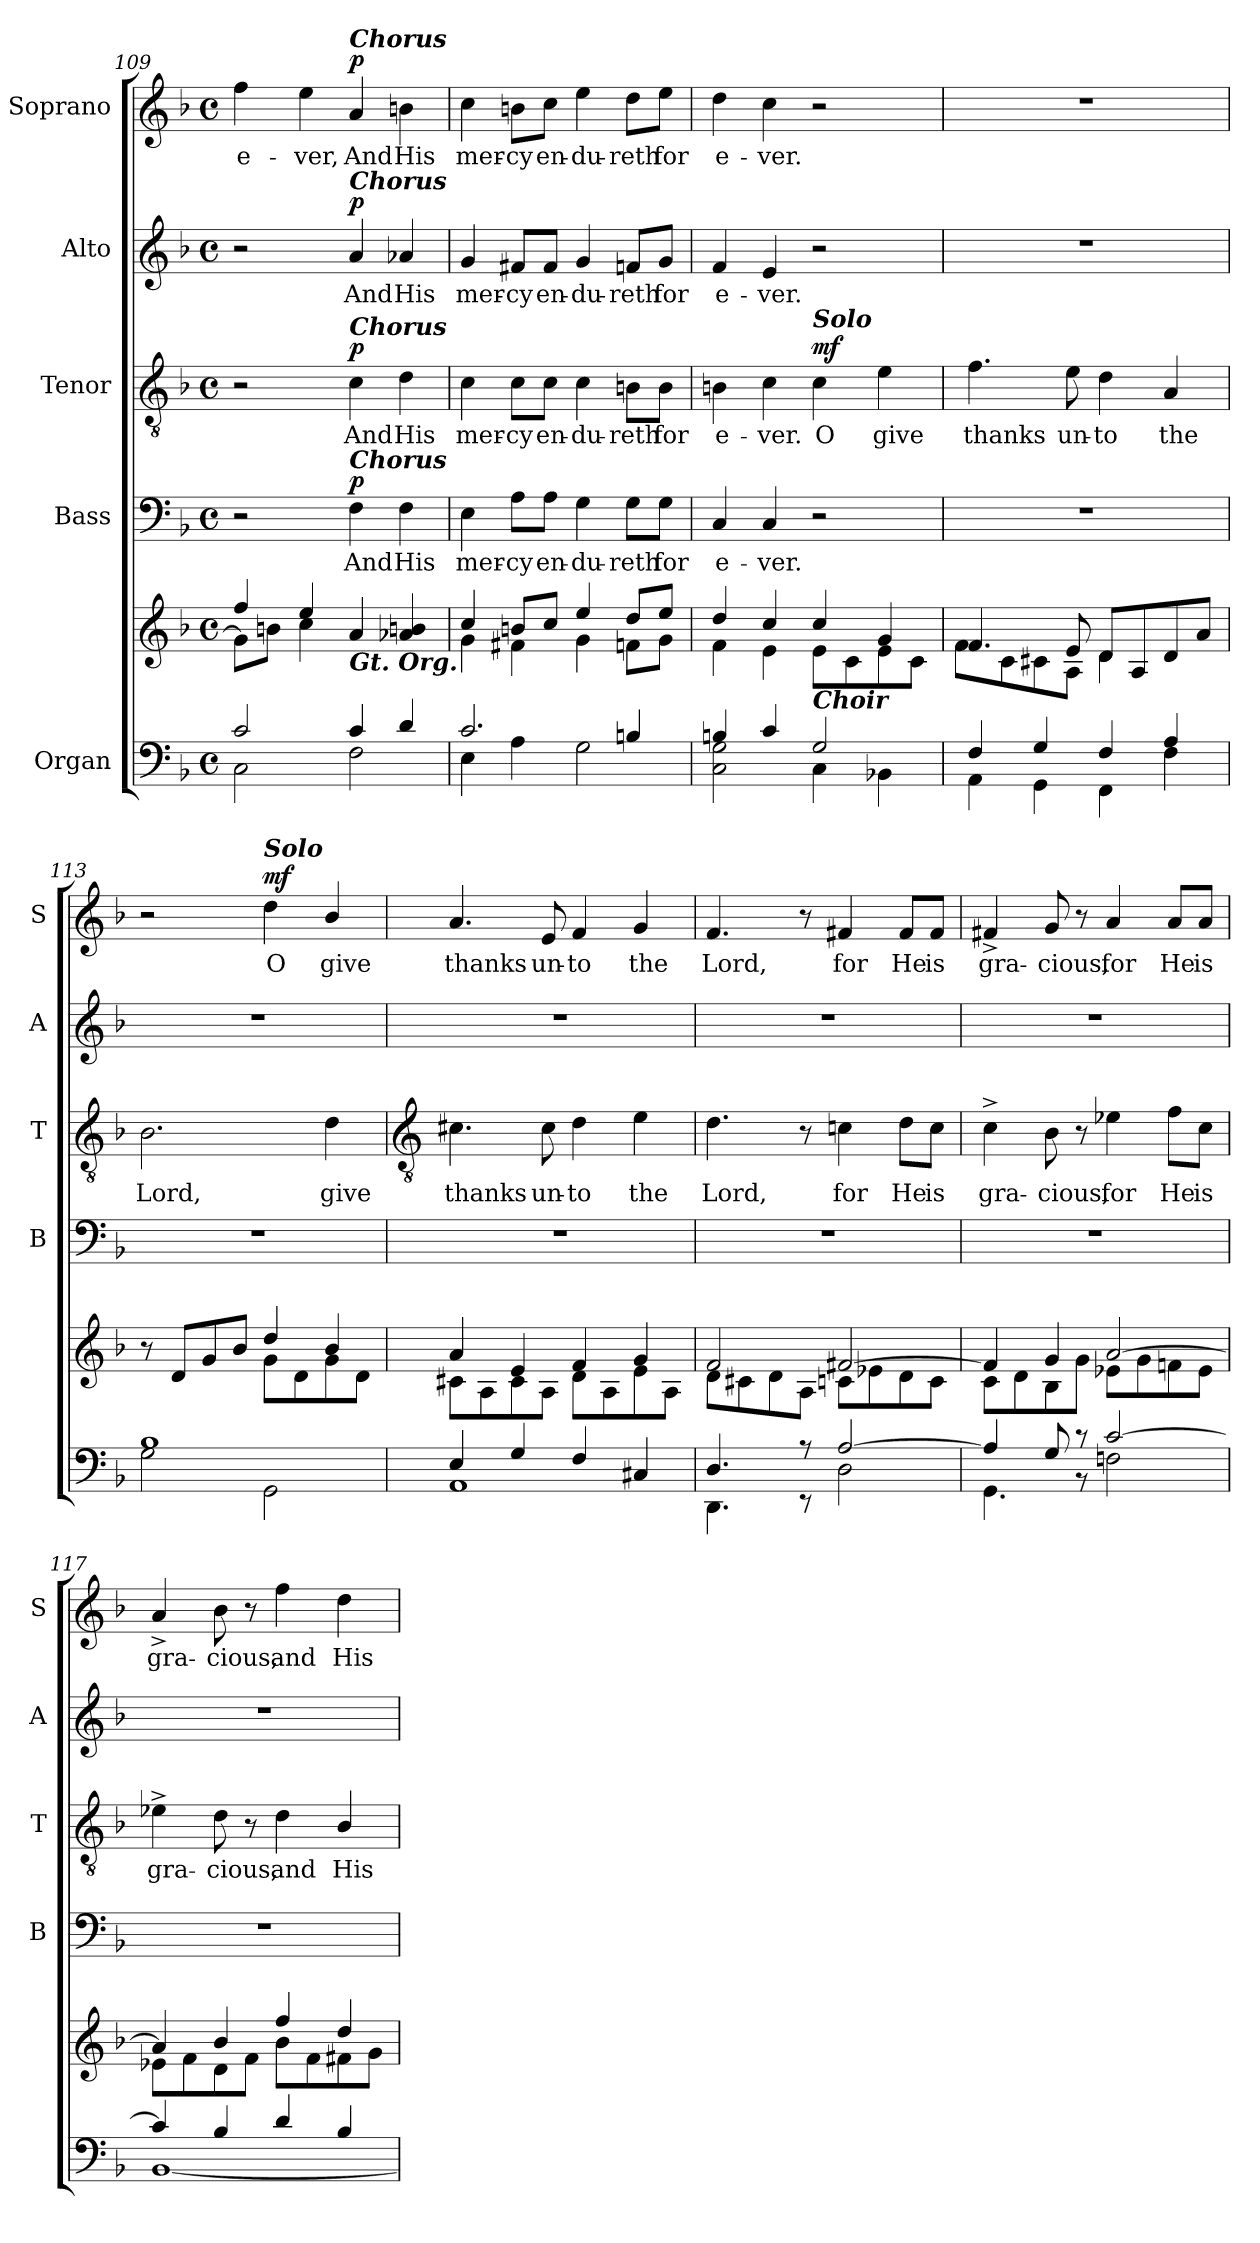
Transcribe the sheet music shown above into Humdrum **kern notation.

**kern	**kern	**kern	**text	**dynam	**kern	**text	**dynam	**kern	**text	**dynam	**kern	**text	**dynam
*part5	*part5	*part4	*part4	*part4	*part3	*part3	*part3	*part2	*part2	*part2	*part1	*part1	*part1
*staff6	*staff5	*staff4	*staff4	*staff4	*staff3	*staff3	*staff3	*staff2	*staff2	*staff2	*staff1	*staff1	*staff1
*I"Organ	*	*I"Bass	*	*	*I"Tenor	*	*	*I"Alto	*	*	*I"Soprano	*	*
*	*	*I'B	*	*	*I'T	*	*	*I'A	*	*	*I'S	*	*
!!LO:LB:g=z
*clefF4	*clefG2	*clefF4	*	*	*clefGv2	*	*	*clefG2	*	*	*clefG2	*	*
*k[b-]	*k[b-]	*k[b-]	*	*	*k[b-]	*	*	*k[b-]	*	*	*k[b-]	*	*
*F:	*F:	*F:	*	*	*F:	*	*	*F:	*	*	*F:	*	*
*M4/4	*M4/4	*M4/4	*	*	*M4/4	*	*	*M4/4	*	*	*M4/4	*	*
*met(c)	*met(c)	*met(c)	*	*	*met(c)	*	*	*met(c)	*	*	*met(c)	*	*
=109	=109	=109	=109	=109	=109	=109	=109	=109	=109	=109	=109	=109	=109
*^	*^	*	*	*	*	*	*	*	*	*	*	*	*
!	!	!	!	!	!	!	!	!	!	!	!	!	!	!LO:LY:b	!
2c/	2C\	4ff/	8g\L]	2r	.	.	2r	.	.	2r	.	.	4ff	e-	.
.	.	.	8bn\J	.	.	.	.	.	.	.	.	.	.	.	.
!	!	!	!	!	!	!	!	!	!	!	!	!	!	!LO:LY:b	!
.	.	4ee/	4cc\	.	.	.	.	.	.	.	.	.	4ee	-ver,	.
!	!	!	!	!	!	!	!	!	!	!	!	!	!LO:TX:a:Bi:t=Chorus	!	!
!	!	!	!	!	!	!	!	!	!	!LO:TX:a:Bi:t=Chorus	!	!	!	!	!
!	!	!	!	!	!	!	!LO:TX:a:Bi:t=Chorus	!	!	!	!	!	!	!	!
!	!	!	!	!LO:TX:a:Bi:t=Chorus	!	!	!	!	!	!	!	!	!	!	!
!	!	!LO:TX:b:Bi:t=Gt. Org.	!	!	!	!	!	!	!	!	!	!	!	!	!
!	!	!	!	!	!LO:LY:b	!LO:DY:b	!	!LO:LY:b	!LO:DY:b	!	!LO:LY:b	!LO:DY:b	!	!LO:LY:b	!LO:DY:b
4c/	2F\	4a/	2ryy	4F	And	p	4c	And	p	4a	And	p	4a	And	p
!	!	!	!	!	!LO:LY:b	!	!	!LO:LY:b	!	!	!LO:LY:b	!	!	!LO:LY:b	!
4d/	.	4a-X/ 4bn/	.	4F	His	.	4d	His	.	4a-X	His	.	4bn	His	.
=110	=110	=110	=110	=110	=110	=110	=110	=110	=110	=110	=110	=110	=110	=110	=110
!	!	!	!	!	!LO:LY:b	!	!	!LO:LY:b	!	!	!LO:LY:b	!	!	!LO:LY:b	!
2.c/	4E\	4cc/	4g\	4E	mer-	.	4c	mer-	.	4g	mer-	.	4cc	mer-	.
!	!	!	!	!	!LO:LY:b	!	!	!LO:LY:b	!	!	!LO:LY:b	!	!	!LO:LY:b	!
.	4A\	8bn/L	4f#X\	8A\L	-cy	.	8c\L	-cy	.	8f#X/L	-cy	.	8bn\L	-cy	.
!	!	!	!	!	!LO:LY:b	!	!	!LO:LY:b	!	!	!LO:LY:b	!	!	!LO:LY:b	!
.	.	8cc/J	.	8A\J	en-	.	8c\J	en-	.	8f#/J	en-	.	8cc\J	en-	.
!	!	!	!	!	!LO:LY:b	!	!	!LO:LY:b	!	!	!LO:LY:b	!	!	!LO:LY:b	!
.	2G\	4ee/	4g\	4G	-du-	.	4c	-du-	.	4g	-du-	.	4ee	-du-	.
!	!	!	!	!	!LO:LY:b	!	!	!LO:LY:b	!	!	!LO:LY:b	!	!	!LO:LY:b	!
4Bn/	.	8dd/L	8fn\L	8G\L	-reth	.	8Bn\L	-reth	.	8fn/L	-reth	.	8dd\L	-reth	.
!	!	!	!	!	!LO:LY:b	!	!	!LO:LY:b	!	!	!LO:LY:b	!	!	!LO:LY:b	!
.	.	8ee/J	8g\J	8G\J	for	.	8B\J	for	.	8g/J	for	.	8ee\J	for	.
=111	=111	=111	=111	=111	=111	=111	=111	=111	=111	=111	=111	=111	=111	=111	=111
!	!	!	!	!	!LO:LY:b	!	!	!LO:LY:b	!	!	!LO:LY:b	!	!	!LO:LY:b	!
4Bn/	2C\ 2G\	4dd/	4f\	4C	e-	.	4Bn	e-	.	4f	e-	.	4dd	e-	.
!	!	!	!	!	!LO:LY:b	!	!	!LO:LY:b	!	!	!LO:LY:b	!	!	!LO:LY:b	!
4c/	.	4cc/	4e\	4C	-ver.	.	4c	-ver.	.	4e	-ver.	.	4cc	-ver.	.
!	!	!	!	!	!	!	!LO:TX:a:Bi:t=Solo	!	!	!	!	!	!	!	!
!	!	!LO:TX:b:Bi:t=Choir	!	!	!	!	!	!	!	!	!	!	!	!	!
!	!	!	!	!	!	!	!	!LO:LY:b	!LO:DY:b	!	!	!	!	!	!
2G/	4C\	4cc/	8eL	2r	.	.	4c	O	mf	2r	.	.	2r	.	.
.	.	.	8c	.	.	.	.	.	.	.	.	.	.	.	.
!	!	!	!	!	!	!	!	!LO:LY:b	!	!	!	!	!	!	!
.	4BB-X\	4g/	8e	.	.	.	4e	give	.	.	.	.	.	.	.
.	.	.	8cJ	.	.	.	.	.	.	.	.	.	.	.	.
=112	=112	=112	=112	=112	=112	=112	=112	=112	=112	=112	=112	=112	=112	=112	=112
!	!	!	!	!	!	!	!	!LO:LY:b	!	!	!	!	!	!	!
4F/	4AA\	4.f/	8f\L	1r	.	.	4.f	thanks	.	1r	.	.	1r	.	.
.	.	.	8c\	.	.	.	.	.	.	.	.	.	.	.	.
4G/	4GG\	.	8c#X\	.	.	.	.	.	.	.	.	.	.	.	.
!	!	!	!	!	!	!	!	!LO:LY:b	!	!	!	!	!	!	!
.	.	8e/	8A\J	.	.	.	8e	un-	.	.	.	.	.	.	.
!	!	!	!	!	!	!	!	!LO:LY:b	!	!	!	!	!	!	!
4F/	4FF\	8d/L	4d\	.	.	.	4d	-to	.	.	.	.	.	.	.
.	.	8A/	.	.	.	.	.	.	.	.	.	.	.	.	.
!	!	!	!	!	!	!	!	!LO:LY:b	!	!	!	!	!	!	!
4A/	4F\	8d/	4ryy	.	.	.	4A	the	.	.	.	.	.	.	.
.	.	8a/J	.	.	.	.	.	.	.	.	.	.	.	.	.
=113	=113	=113	=113	=113	=113	=113	=113	=113	=113	=113	=113	=113	=113	=113	=113
!	!	!	!	!	!	!	!	!LO:LY:b	!	!	!	!	!	!	!
1B-/	2G\	8r	2ryy	1r	.	.	2.B-	Lord,	.	1r	.	.	2r	.	.
.	.	8d/L	.	.	.	.	.	.	.	.	.	.	.	.	.
.	.	8g/	.	.	.	.	.	.	.	.	.	.	.	.	.
.	.	8b-/J	.	.	.	.	.	.	.	.	.	.	.	.	.
!	!	!	!	!	!	!	!	!	!	!	!	!	!LO:TX:a:Bi:t=Solo	!	!
!	!	!	!	!	!	!	!	!	!	!	!	!	!	!LO:LY:b	!LO:DY:b
.	2GG\	4dd/	8g\L	.	.	.	.	.	.	.	.	.	4dd	O	mf
.	.	.	8d\	.	.	.	.	.	.	.	.	.	.	.	.
!	!	!	!	!	!	!	!	!LO:LY:b	!	!	!	!	!	!LO:LY:b	!
.	.	4b-/	8g\	.	.	.	4d	give	.	.	.	.	4b-/	give	.
.	.	.	8d\J	.	.	.	.	.	.	.	.	.	.	.	.
!!LO:LB:g=z
=114	=114	=114	=114	=114	=114	=114	=114	=114	=114	=114	=114	=114	=114	=114	=114
*	*	*	*	*	*	*	*clefGv2	*	*	*	*	*	*	*	*
!	!	!	!	!	!	!	!	!LO:LY:b	!	!	!	!	!	!LO:LY:b	!
4E/	1AA\	4a/	8c#X\L	1r	.	.	4.c#X	thanks	.	1r	.	.	4.a	thanks	.
.	.	.	8A\	.	.	.	.	.	.	.	.	.	.	.	.
4G/	.	4e/	8c#\	.	.	.	.	.	.	.	.	.	.	.	.
!	!	!	!	!	!	!	!	!LO:LY:b	!	!	!	!	!	!LO:LY:b	!
.	.	.	8A\J	.	.	.	8c#	un-	.	.	.	.	8e	un-	.
!	!	!	!	!	!	!	!	!LO:LY:b	!	!	!	!	!	!LO:LY:b	!
4F/	.	4f/	8d\L	.	.	.	4d	-to	.	.	.	.	4f	-to	.
.	.	.	8A\	.	.	.	.	.	.	.	.	.	.	.	.
!	!	!	!	!	!	!	!	!LO:LY:b	!	!	!	!	!	!LO:LY:b	!
4C#X/	.	4g/	8e\	.	.	.	4e	the	.	.	.	.	4g	the	.
.	.	.	8A\J	.	.	.	.	.	.	.	.	.	.	.	.
=115	=115	=115	=115	=115	=115	=115	=115	=115	=115	=115	=115	=115	=115	=115	=115
!	!	!	!	!	!	!	!	!LO:LY:b	!	!	!	!	!	!LO:LY:b	!
4.D/	4.DD\	2f/	8d\L	1r	.	.	4.d	Lord,	.	1r	.	.	4.f	Lord,	.
.	.	.	8c#X\	.	.	.	.	.	.	.	.	.	.	.	.
.	.	.	8d\	.	.	.	.	.	.	.	.	.	.	.	.
8r	8r	.	8A\J	.	.	.	8r	.	.	.	.	.	8r	.	.
!	!	!	!	!	!	!	!	!LO:LY:b	!	!	!	!	!	!LO:LY:b	!
[2A/	2D\	[2f#X/	8cn\L	.	.	.	4cn	for	.	.	.	.	4f#X	for	.
.	.	.	8e-X\	.	.	.	.	.	.	.	.	.	.	.	.
!	!	!	!	!	!	!	!	!LO:LY:b	!	!	!	!	!	!LO:LY:b	!
.	.	.	8d\	.	.	.	8d\L	He	.	.	.	.	8f#/L	He	.
!	!	!	!	!	!	!	!	!LO:LY:b	!	!	!	!	!	!LO:LY:b	!
.	.	.	8c\J	.	.	.	8c\J	is	.	.	.	.	8f#/J	is	.
=116	=116	=116	=116	=116	=116	=116	=116	=116	=116	=116	=116	=116	=116	=116	=116
!	!	!	!	!	!	!	!	!LO:LY:b	!	!	!	!	!	!LO:LY:b	!
4A/]	4.GG\	4f#/]	8c\L	1r	.	.	4c^	gra-	.	1r	.	.	4f#X^	gra-	.
.	.	.	8d\	.	.	.	.	.	.	.	.	.	.	.	.
!	!	!	!	!	!	!	!	!LO:LY:b	!	!	!	!	!	!LO:LY:b	!
8G/	.	4g/	8B-\	.	.	.	8B-	-cious,	.	.	.	.	8g	-cious,	.
8r	8r	.	8g\J	.	.	.	8r	.	.	.	.	.	8r	.	.
!	!	!	!	!	!	!	!	!LO:LY:b	!	!	!	!	!	!LO:LY:b	!
[2c/	2Fn\	[2a/	8e-X\L	.	.	.	4e-X	for	.	.	.	.	4a	for	.
.	.	.	8g\	.	.	.	.	.	.	.	.	.	.	.	.
!	!	!	!	!	!	!	!	!LO:LY:b	!	!	!	!	!	!LO:LY:b	!
.	.	.	8fn\	.	.	.	8f\L	He	.	.	.	.	8a/L	He	.
!	!	!	!	!	!	!	!	!LO:LY:b	!	!	!	!	!	!LO:LY:b	!
.	.	.	8e-\J	.	.	.	8c\J	is	.	.	.	.	8a/J	is	.
=117	=117	=117	=117	=117	=117	=117	=117	=117	=117	=117	=117	=117	=117	=117	=117
!	!	!	!	!	!	!	!	!LO:LY:b	!	!	!	!	!	!LO:LY:b	!
4c/]	[1BB-\	4a/]	8e-X\L	1r	.	.	4e-X^	gra-	.	1r	.	.	4a^	gra-	.
.	.	.	8f\	.	.	.	.	.	.	.	.	.	.	.	.
!	!	!	!	!	!	!	!	!LO:LY:b	!	!	!	!	!	!LO:LY:b	!
4B-/	.	4b-/	8d\	.	.	.	8d	-cious,	.	.	.	.	8b-	-cious,	.
.	.	.	8f\J	.	.	.	8r	.	.	.	.	.	8r	.	.
!	!	!	!	!	!	!	!	!LO:LY:b	!	!	!	!	!	!LO:LY:b	!
4d/	.	4ff/	8b-\L	.	.	.	4d	and	.	.	.	.	4ff	and	.
.	.	.	8f\	.	.	.	.	.	.	.	.	.	.	.	.
!	!	!	!	!	!	!	!	!LO:LY:b	!	!	!	!	!	!LO:LY:b	!
4B-/	.	4dd/	8f#X\	.	.	.	4B-/	His	.	.	.	.	4dd	His	.
.	.	.	8g\J	.	.	.	.	.	.	.	.	.	.	.	.
*v	*v	*	*	*	*	*	*	*	*	*	*	*	*	*	*
*	*v	*v	*	*	*	*	*	*	*	*	*	*	*	*
=	=	=	=	=	=	=	=	=	=	=	=	=	=
*-	*-	*-	*-	*-	*-	*-	*-	*-	*-	*-	*-	*-	*-
